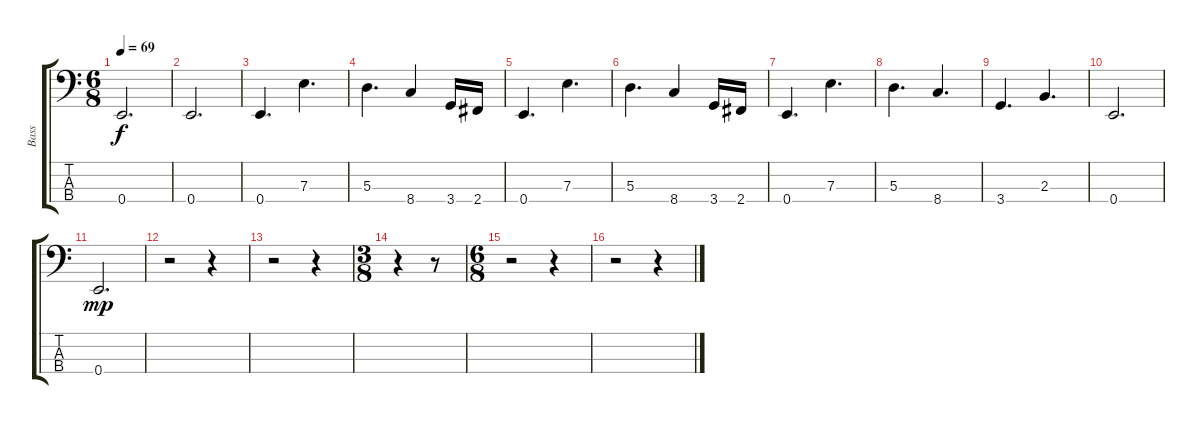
\track ("Bass" "Bass") {instrument electricbassfinger}
\staff {score tabs}
\tuning (G2 D2 A1 E1) {hide}
\ts (6 8)
\tempo 69
\clef f4
\ks c
0.4.2{d dy f} |
0.4.2{d} |
0.4.4{d} 7.3.4{d} |
5.3.4{d} 8.4.4 3.4.16 2.4.16 |
0.4.4{d} 7.3.4{d} |
5.3.4{d} 8.4.4 3.4.16 2.4.16 |
0.4.4{d} 7.3.4{d} |
5.3.4{d} 8.4.4{d} |
3.4.4{d} 2.3.4{d} |
0.4.2{d} |
0.4.2{d dy mp} |
r.2 r.4 |
r.2 r.4 |
\ts (3 8)
r.4 r.8 |
\ts (6 8)
r.2 r.4 |
r.2 r.4
